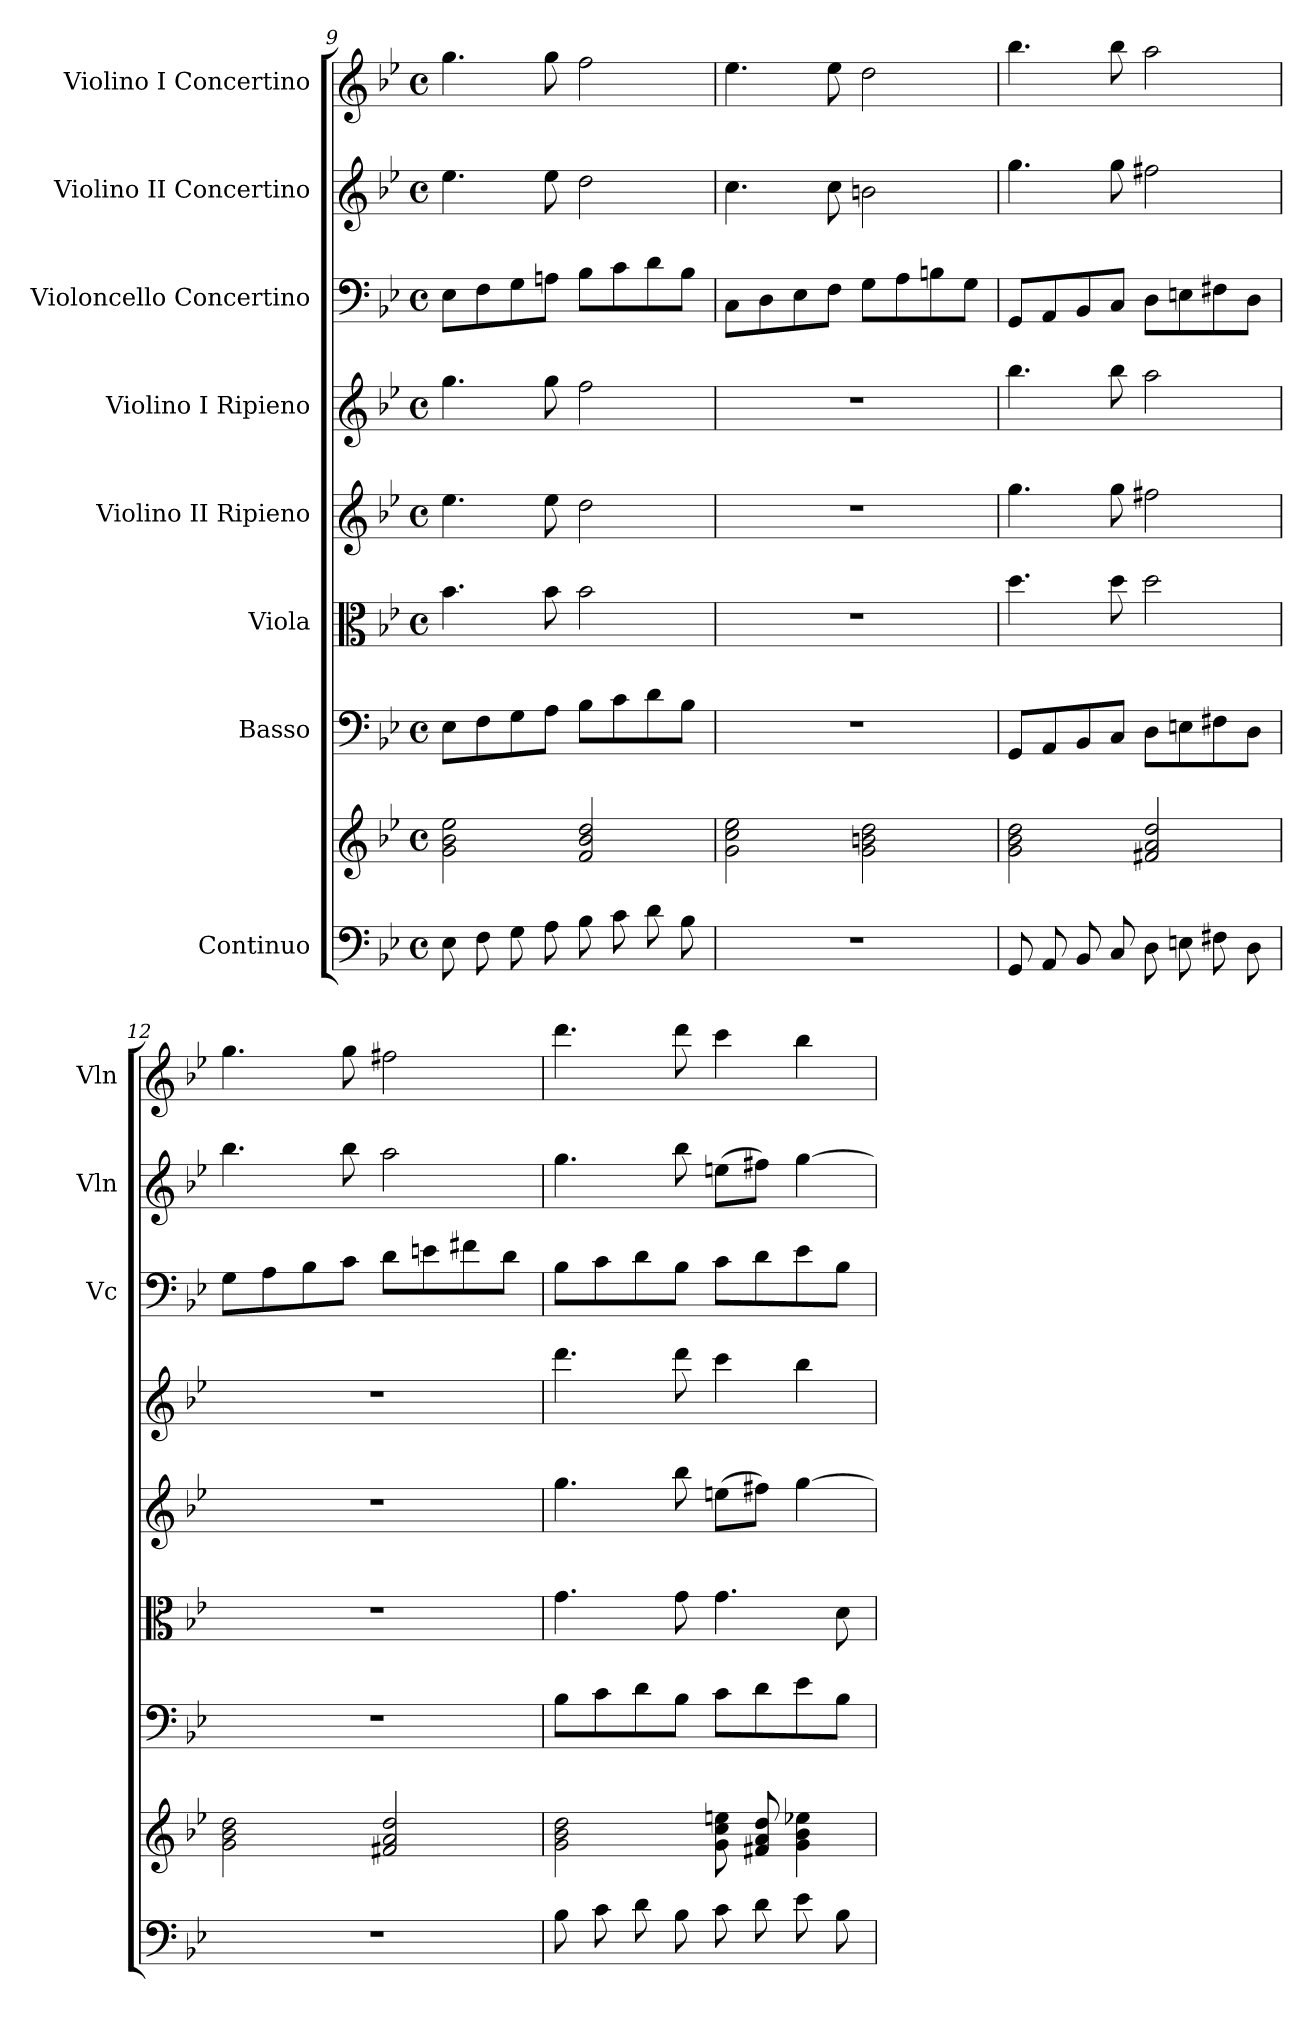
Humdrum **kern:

**kern	**kern	**kern	**kern	**kern	**kern	**kern	**kern	**kern
*part8	*part8	*part7	*part6	*part5	*part4	*part3	*part2	*part1
*staff9	*staff8	*staff7	*staff6	*staff5	*staff4	*staff3	*staff2	*staff1
*I"Continuo	*	*I"Basso	*I"Viola	*I"Violino II Ripieno	*I"Violino I Ripieno	*I"Violoncello Concertino	*I"Violino II Concertino	*I"Violino I Concertino
*	*	*	*	*	*	*I'Vc	*I'Vln	*I'Vln
*clefF4	*clefG2	*clefF4	*clefC3	*clefG2	*clefG2	*clefF4	*clefG2	*clefG2
*k[b-e-]	*k[b-e-]	*k[b-e-]	*k[b-e-]	*k[b-e-]	*k[b-e-]	*k[b-e-]	*k[b-e-]	*k[b-e-]
*M4/4	*M4/4	*M4/4	*M4/4	*M4/4	*M4/4	*M4/4	*M4/4	*M4/4
*met(c)	*met(c)	*met(c)	*met(c)	*met(c)	*met(c)	*met(c)	*met(c)	*met(c)
=9	=9	=9	=9	=9	=9	=9	=9	=9
8E-\	2g\ 2b-\ 2ee-\	8E-\L	4.b-\	4.ee-\	4.gg\	8E-\L	4.ee-\	4.gg\
8F\	.	8F\	.	.	.	8F\	.	.
8G\	.	8G\	.	.	.	8G\	.	.
8A\	.	8A\J	8b-\	8ee-\	8gg\	8An\J	8ee-\	8gg\
8B-\	2f/ 2b-/ 2dd/	8B-\L	2b-\	2dd\	2ff\	8B-\L	2dd\	2ff\
8c\	.	8c\	.	.	.	8c\	.	.
8d\	.	8d\	.	.	.	8d\	.	.
8B-\	.	8B-\J	.	.	.	8B-\J	.	.
=10	=10	=10	=10	=10	=10	=10	=10	=10
1r	2g\ 2cc\ 2ee-\	1r	1r	1r	1r	8C\L	4.cc\	4.ee-\
.	.	.	.	.	.	8D\	.	.
.	.	.	.	.	.	8E-\	.	.
.	.	.	.	.	.	8F\J	8cc\	8ee-\
.	2g\ 2bn\ 2dd\	.	.	.	.	8G\L	2bn\	2dd\
.	.	.	.	.	.	8A\	.	.
.	.	.	.	.	.	8Bn\	.	.
.	.	.	.	.	.	8G\J	.	.
=11	=11	=11	=11	=11	=11	=11	=11	=11
8GG/	2g\ 2b-\ 2dd\	8GG/L	4.dd\	4.gg\	4.bb-\	8GG/L	4.gg\	4.bb-\
8AA/	.	8AA/	.	.	.	8AA/	.	.
8BB-/	.	8BB-/	.	.	.	8BB-/	.	.
8C/	.	8C/J	8dd\	8gg\	8bb-\	8C/J	8gg\	8bb-\
8D\	2f#X/ 2a/ 2dd/	8D\L	2dd\	2ff#X\	2aa\	8D\L	2ff#X\	2aa\
8En\	.	8En\	.	.	.	8En\	.	.
8F#X\	.	8F#X\	.	.	.	8F#X\	.	.
8D\	.	8D\J	.	.	.	8D\J	.	.
!!LO:PB:g=z
=12	=12	=12	=12	=12	=12	=12	=12	=12
1r	2g\ 2b-\ 2dd\	1r	1r	1r	1r	8G\L	4.bb-\	4.gg\
.	.	.	.	.	.	8A\	.	.
.	.	.	.	.	.	8B-\	.	.
.	.	.	.	.	.	8c\J	8bb-\	8gg\
.	2f#X/ 2a/ 2dd/	.	.	.	.	8d\L	2aa\	2ff#X\
.	.	.	.	.	.	8en\	.	.
.	.	.	.	.	.	8f#X\	.	.
.	.	.	.	.	.	8d\J	.	.
=13	=13	=13	=13	=13	=13	=13	=13	=13
8B-\	2g\ 2b-\ 2dd\	8B-\L	4.g\	4.gg\	4.ddd\	8B-\L	4.gg\	4.ddd\
8c\	.	8c\	.	.	.	8c\	.	.
8d\	.	8d\	.	.	.	8d\	.	.
8B-\	.	8B-\J	8g\	8bb-\	8ddd\	8B-\J	8bb-\	8ddd\
8c\	8g\ 8cc\ 8een\	8c\L	4.g\	(>8een\L	4ccc\	8c\L	(>8een\L	4ccc\
8d\	8f#X/ 8a/ 8dd/	8d\	.	8ff#X\J)	.	8d\	8ff#X\J)	.
8e-\	4g\ 4b-\ 4ee-X\	8e-\	.	[4gg\	4bb-\	8e-\	[4gg\	4bb-\
8B-\	.	8B-\J	8d\	.	.	8B-\J	.	.
=	=	=	=	=	=	=	=	=
*-	*-	*-	*-	*-	*-	*-	*-	*-
